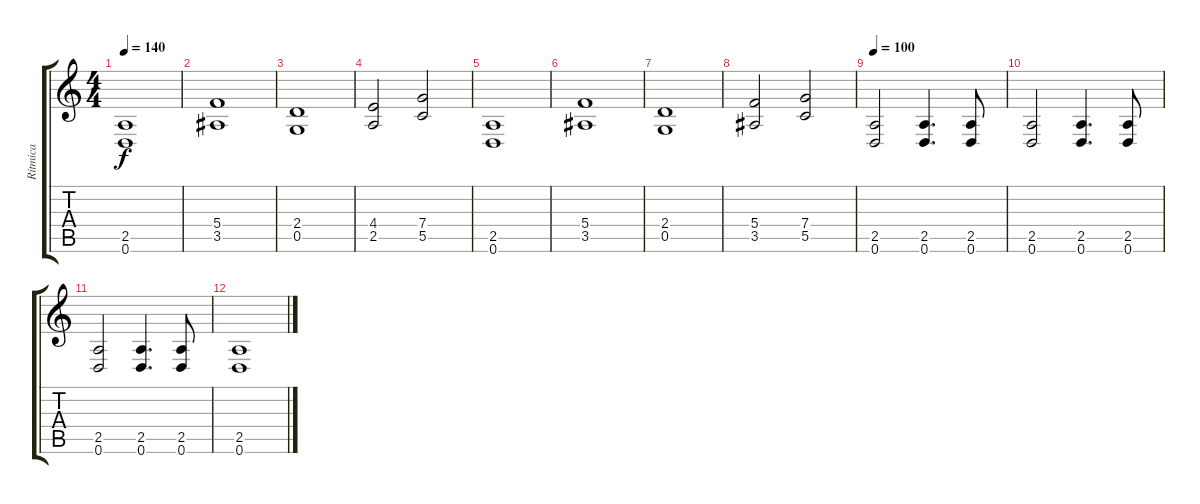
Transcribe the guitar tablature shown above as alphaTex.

\track ("Rítmica" "Rítmica") {instrument distortionguitar}
\staff {score tabs}
\tuning (D4 A3 F3 C3 G2 D2) {hide}
\ts (4 4)
\tempo 140
\clef g2
\ks c
(2.5 0.6).1{dy f} |
(5.4 3.5).1 |
(2.4 0.5).1 |
(4.4 2.5).2 (7.4 5.5).2 |
(2.5 0.6).1 |
(5.4 3.5).1 |
(2.4 0.5).1 |
(5.4 3.5).2 (7.4 5.5).2 |
\tempo 100
(2.5 0.6).2 (2.5 0.6).4{d} (2.5 0.6).8 |
(2.5 0.6).2 (2.5 0.6).4{d} (2.5 0.6).8 |
(2.5 0.6).2 (2.5 0.6).4{d} (2.5 0.6).8 |
(2.5 0.6).1
